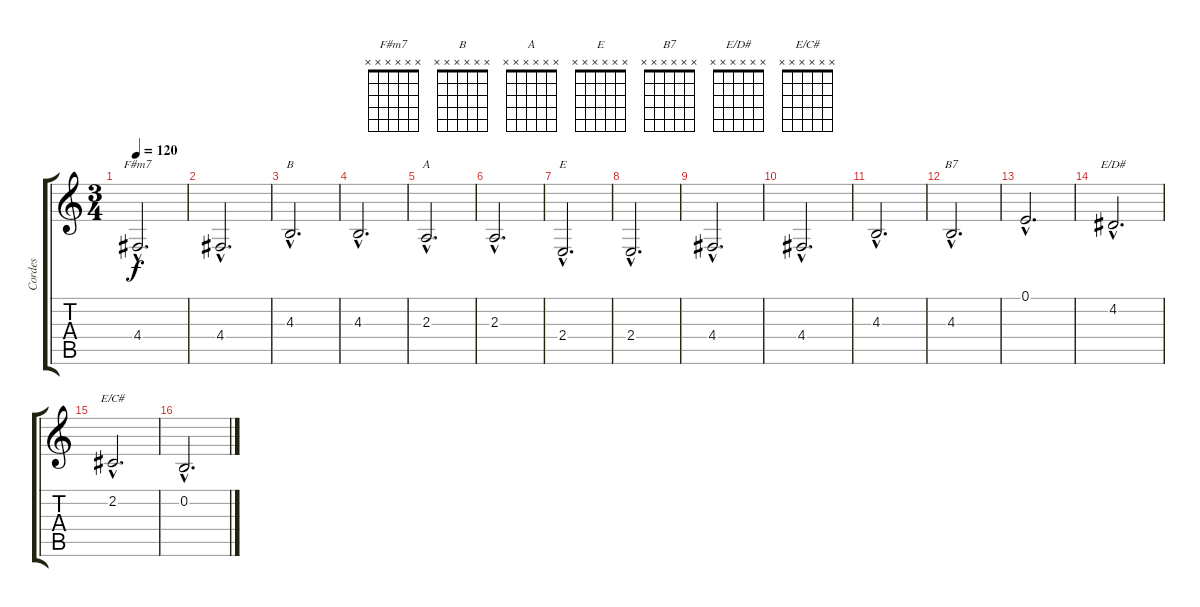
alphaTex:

\track ("Cordes" "Cordes") {instrument stringensemble1}
\staff {score tabs}
\tuning (E4 B3 G3 D3 A2 E2) {hide}
\chord ("F#m7" x x x x x x) {firstfret 0}
\chord ("B" x x x x x x) {firstfret 0}
\chord ("A" x x x x x x) {firstfret 0}
\chord ("E" x x x x x x) {firstfret 0}
\chord ("B7" x x x x x x) {firstfret 0}
\chord ("E/D#" x x x x x x) {firstfret 0}
\chord ("E/C#" x x x x x x) {firstfret 0}
\ts (3 4)
\tempo 120
\clef g2
\ks c
4.4{hac}.2{d ch "F#m7" dy f} |
4.4{hac}.2{d} |
4.3{hac}.2{d ch "B"} |
4.3{hac}.2{d} |
2.3{hac}.2{d ch "A"} |
2.3{hac}.2{d} |
2.4{hac}.2{d ch "E"} |
2.4{hac}.2{d} |
4.4{hac}.2{d} |
4.4{hac}.2{d} |
4.3{hac}.2{d} |
4.3{hac}.2{d ch "B7"} |
0.1{hac}.2{d} |
4.2{hac}.2{d ch "E/D#"} |
2.2{hac}.2{d ch "E/C#"} |
0.2{hac}.2{d}
